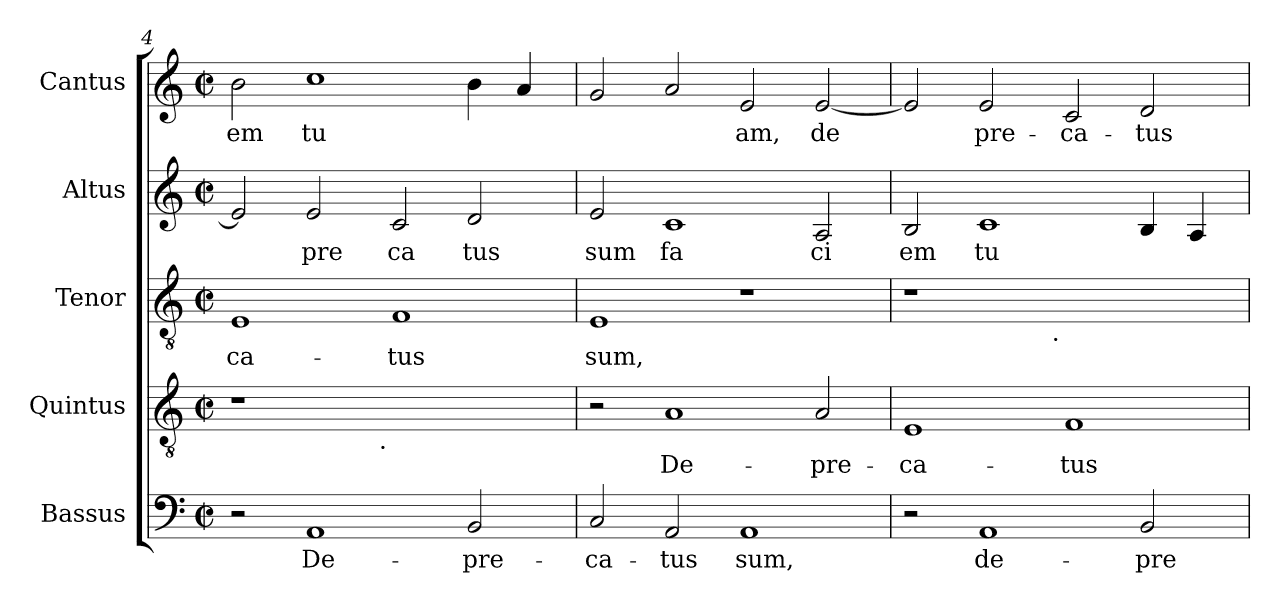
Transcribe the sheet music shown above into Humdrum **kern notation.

**kern	**text	**kern	**text	**kern	**text	**kern	**text	**kern	**text
*part5	*part5	*part4	*part4	*part3	*part3	*part2	*part2	*part1	*part1
*staff5	*staff5	*staff4	*staff4	*staff3	*staff3	*staff2	*staff2	*staff1	*staff1
*I"Bassus	*	*I"Quintus	*	*I"Tenor	*	*I"Altus	*	*I"Cantus	*
*clefF4	*	*clefGv2	*	*clefGv2	*	*clefG2	*	*clefG2	*
*k[]	*	*k[]	*	*k[]	*	*k[]	*	*k[]	*
*C:	*	*C:	*	*C:	*	*C:	*	*C:	*
*M2/2	*	*M2/2	*	*M2/2	*	*M2/2	*	*M2/2	*
*met(c|)	*	*met(c|)	*	*met(c|)	*	*met(c|)	*	*met(c|)	*
=4	=4	=4	=4	=4	=4	=4	=4	=4	=4
!	!	!	!	!	!LO:LY:b:cj	!	!LO:LY:b:cj	!	!LO:LY:b:cj
*	*	*^	*	*	*	*	*	*	*
2r	.	1r	2ryy	.	1E	-ca-	2e/]	.	2b\	-em
!	!LO:LY:b:cj	!	!	!	!	!	!	!LO:LY:b:cj	!	!LO:LY:b:cj
1AA	De-	.	4...ryy	.	.	.	2e/	pre	1cc	tu-
!	!	!	!LO:TX:b:t=.	!	!	!	!	!	!	!
.	.	.	1ryy	.	.	.	.	.	.	.
!	!	!	!	!	!	!LO:LY:b:cj	!	!LO:LY:b:cj	!	!
.	.	1ryy	.	.	1F	-tus	2c/	ca	.	.
!	!LO:LY:b:cj	!	!	!	!	!	!	!LO:LY:b:cj	!	!LO:LY:b:cj
2BB/	-pre-	.	.	.	.	.	2d/	tus	4b\	--
!	!	!	!	!	!	!	!	!	!	!LO:LY:b:cj
.	.	.	.	.	.	.	.	.	4a/	--
.	.	.	32ryy	.	.	.	.	.	.	.
=5	=5	=5	=5	=5	=5	=5	=5	=5	=5	=5
!	!LO:LY:b:cj	!	!	!	!	!LO:LY:b:cj	!	!LO:LY:b:cj	!	!LO:LY:b:cj
*	*	*v	*v	*	*	*	*	*	*	*
2C/	-ca-	2r	.	1E	sum,	2e/	sum	2g/	--
!	!LO:LY:b:cj	!	!LO:LY:b:cj	!	!	!	!LO:LY:b:cj	!	!LO:LY:b:cj
2AA/	-tus	1A	De-	.	.	1c	fa	2a/	--
!	!LO:LY:b:cj	!	!	!	!	!	!	!	!LO:LY:b:cj
1AA	sum,	.	.	1r	.	.	.	2e/	-am,
!	!	!	!LO:LY:b:cj	!	!	!	!LO:LY:b:cj	!	!LO:LY:b:cj
.	.	2A/	-pre-	.	.	2A/	ci	[<2e/	de-
=6	=6	=6	=6	=6	=6	=6	=6	=6	=6
!	!	!	!LO:LY:b:cj	!	!	!	!LO:LY:b:cj	!	!LO:LY:b:cj
*	*	*	*	*^	*	*	*	*	*
2r	.	1E	-ca-	1r	2ryy	.	2B/	em	2e/]	--
!	!LO:LY:b:cj	!	!	!	!	!	!	!LO:LY:b:cj	!	!LO:LY:b:cj
1AA	de-	.	.	.	4...ryy	.	1c	tu	2e/	-pre-
!	!	!	!	!	!LO:TX:b:t=.	!	!	!	!	!
.	.	.	.	.	1ryy	.	.	.	.	.
!	!	!	!LO:LY:b:cj	!	!	!	!	!	!	!LO:LY:b:cj
.	.	1F	-tus	1ryy	.	.	.	.	2c/	-ca-
!	!LO:LY:b:cj	!	!	!	!	!	!	!LO:LY:b:cj	!	!LO:LY:b:cj
2BB/	-pre-	.	.	.	.	.	4B/	.	2d/	-tus
!	!	!	!	!	!	!	!	!LO:LY:b:cj	!	!
.	.	.	.	.	.	.	4A/	.	.	.
.	.	.	.	.	32ryy	.	.	.	.	.
*	*	*	*	*v	*v	*	*	*	*	*
=	=	=	=	=	=	=	=	=	=
*-	*-	*-	*-	*-	*-	*-	*-	*-	*-
